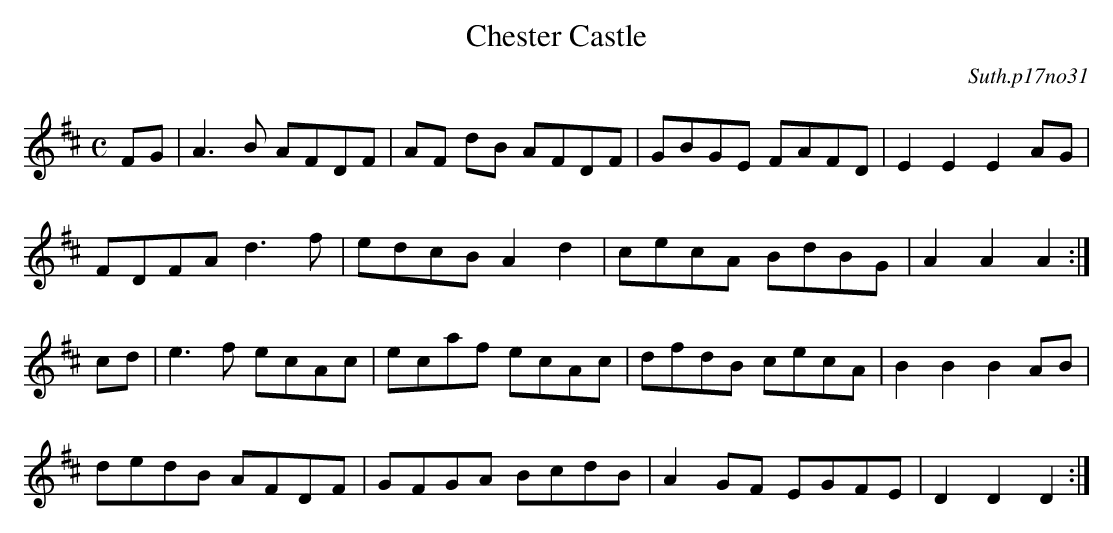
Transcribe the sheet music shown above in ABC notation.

X:1
T:Chester Castle
C:Suth.p17no31
M:C
L:1/8
K:D
FG|A3B AFDF|AF dB AFDF|GBGE FAFD|E2E2E2AG|
FDFA d3f|edcB A2d2|cecA BdBG|A2A2A2:|
cd|e3f ecAc|ecaf ecAc|dfdB cecA|B2B2B2AB|
dedB AFDF|GFGA BcdB|A2GF EGFE|D2D2D2:|
